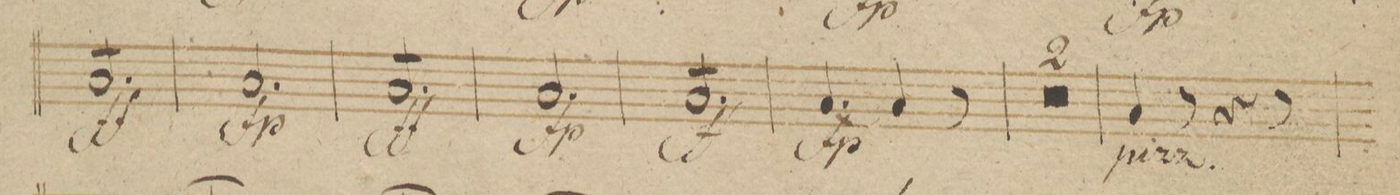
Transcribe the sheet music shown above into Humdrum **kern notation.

**kern	**dynam
*I"Violoncello et Baſso.	*
*clefF4	*
*k[b-]	*
*M6/8	*
8C/L	ff
8C/	.
8C/	.
8C/	.
8C/	.
8C/J	.
=51	=51
2.C/	fp
=52	=52
8C/L	ff
8C/	.
8C/	.
8C/	.
8C/	.
8C/J	.
=53	=53
2.C/	fp
=54	=54
8C/L	ff
8C/	.
8C/	.
8C/	.
8C/	.
8C/J	.
*Xtremolo	*
=55	=55
[4.C/	fp
4C/]	.
8r	.
=56	=56
1.r	.
=57	=57
=58	=58
4C/	.
8r	.
4r	.
8r	.
=59	=59
*-	*-
